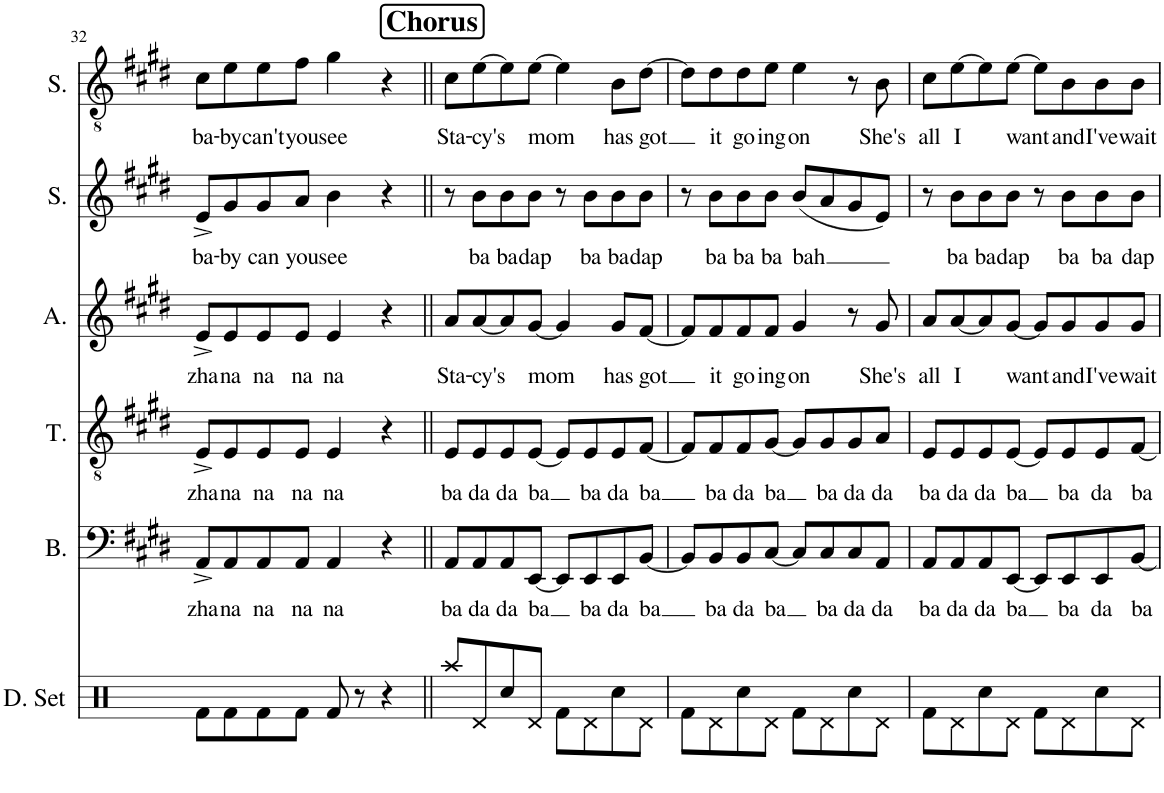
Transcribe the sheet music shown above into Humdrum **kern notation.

**kern	**kern	**text	**kern	**text	**kern	**text	**kern	**text	**kern	**text
*part6	*part5	*part5	*part4	*part4	*part3	*part3	*part2	*part2	*part1	*part1
*staff6	*staff5	*staff5	*staff4	*staff4	*staff3	*staff3	*staff2	*staff2	*staff1	*staff1
*I"Drumset	*I"Bass	*	*I"Tenor	*	*I"Alto	*	*I"Soprano	*	*I"Solo	*
*I'D. Set	*I'B.	*	*I'T.	*	*I'A.	*	*I'S.	*	*I'S.	*
!!LO:PB:g=z
*clefX	*clefF4	*	*clefGv2	*	*clefG2	*	*clefG2	*	*clefGv2	*
*k[]	*k[f#c#g#d#]	*	*k[f#c#g#d#]	*	*k[f#c#g#d#]	*	*k[f#c#g#d#]	*	*k[f#c#g#d#]	*
*M4/4	*M4/4	*	*M4/4	*	*M4/4	*	*M4/4	*	*M4/4	*
=32	=32	=32	=32	=32	=32	=32	=32	=32	=32	=32
!	!	!LO:LY:b	!	!LO:LY:b	!	!LO:LY:b	!	!LO:LY:b	!	!LO:LY:b
8Rf\L	8AA^/L	zha	8E^/L	zha	8e^/L	zha	8e^/L	ba-	8c#\L	ba-
!	!	!LO:LY:b	!	!LO:LY:b	!	!LO:LY:b	!	!LO:LY:b	!	!LO:LY:b
8Rf\	8AA/	na	8E/	na	8e/	na	8g#/	-by	8e\	-by
!	!	!LO:LY:b	!	!LO:LY:b	!	!LO:LY:b	!	!LO:LY:b	!	!LO:LY:b
8Rf\	8AA/	na	8E/	na	8e/	na	8g#/	can	8e\	can't
!	!	!LO:LY:b	!	!LO:LY:b	!	!LO:LY:b	!	!LO:LY:b	!	!LO:LY:b
8Rf\J	8AA/J	na	8E/J	na	8e/J	na	8a/J	you	8f#\J	you
!	!	!LO:LY:b	!	!LO:LY:b	!	!LO:LY:b	!	!LO:LY:b	!	!LO:LY:b
8Rf/	4AA/	na	4E/	na	4e/	na	4b\	see	4g#\	see
8r	.	.	.	.	.	.	.	.	.	.
4r	4r	.	4r	.	4r	.	4r	.	4r	.
!!LO:REH:place=s1:a:B:cj:fs=14:t=Chorus
=33||	=33||	=33||	=33||	=33||	=33||	=33||	=33||	=33||	=33||	=33||
!	!	!LO:LY:b	!	!LO:LY:b	!	!LO:LY:b	!	!	!	!LO:LY:b
8Raa/L	8AA/L	ba	8E/L	ba	8a/L	Sta-	8r	.	8c#\L	Sta-
!	!	!LO:LY:b	!	!LO:LY:b	!	!LO:LY:b	!	!LO:LY:b	!	!LO:LY:b
8Rd/	8AA/	da	8E/	da	[8a/	-cy's	8b\L	ba	[8e\	-cy's
!	!	!LO:LY:b	!	!LO:LY:b	!	!	!	!LO:LY:b	!	!
8Rcc/	8AA/	da	8E/	da	8a/]	.	8b\	ba	8e\]	.
!	!	!LO:LY:b	!	!LO:LY:b	!	!LO:LY:b	!	!LO:LY:b	!	!LO:LY:b
8Rd/J	[8EE/J	ba	[8E/J	ba	[8g#/J	mom	8b\J	dap	[8e\J	mom
8Rf\L	8EE/L]	.	8E/L]	.	4g#/]	.	8r	.	4e\]	.
!	!	!LO:LY:b	!	!LO:LY:b	!	!	!	!LO:LY:b	!	!
8Rd\	8EE/	ba	8E/	ba	.	.	8b\L	ba	.	.
!	!	!LO:LY:b	!	!LO:LY:b	!	!LO:LY:b	!	!LO:LY:b	!	!LO:LY:b
8Rcc\	8EE/	da	8E/	da	8g#/L	has	8b\	ba	8B\L	has
!	!	!LO:LY:b	!	!LO:LY:b	!	!LO:LY:b	!	!LO:LY:b	!	!LO:LY:b
8Rd\J	[8BB/J	ba	[8F#/J	ba	[8f#/J	got	8b\J	dap	[8d#\J	got
=34	=34	=34	=34	=34	=34	=34	=34	=34	=34	=34
8Rf\L	8BB/L]	.	8F#/L]	.	8f#/L]	.	8r	.	8d#\L]	.
!	!	!LO:LY:b	!	!LO:LY:b	!	!LO:LY:b	!	!LO:LY:b	!	!LO:LY:b
8Rd\	8BB/	ba	8F#/	ba	8f#/	it	8b\L	ba	8d#\	it
!	!	!LO:LY:b	!	!LO:LY:b	!	!LO:LY:b	!	!LO:LY:b	!	!LO:LY:b
8Rcc\	8BB/	da	8F#/	da	8f#/	go-	8b\	ba	8d#\	go-
!	!	!LO:LY:b	!	!LO:LY:b	!	!LO:LY:b	!	!LO:LY:b	!	!LO:LY:b
8Rd\J	[8C#/J	ba	[8G#/J	ba	8f#/J	-ing	8b\J	ba	8e\J	-ing
!	!	!	!	!	!	!LO:LY:b	!	!LO:LY:b	!	!LO:LY:b
8Rf\L	8C#/L]	.	8G#/L]	.	4g#/	on	(8b/L	bah	4e\	on
!	!	!LO:LY:b	!	!LO:LY:b	!	!	!	!	!	!
8Rd\	8C#/	ba	8G#/	ba	.	.	8a/	.	.	.
!	!	!LO:LY:b	!	!LO:LY:b	!	!	!	!	!	!
8Rcc\	8C#/	da	8G#/	da	8r	.	8g#/	.	8r	.
!	!	!LO:LY:b	!	!LO:LY:b	!	!LO:LY:b	!	!	!	!LO:LY:b
8Rd\J	8AA/J	da	8A/J	da	8g#/	She's	8e/J)	.	8B\	She's
=35	=35	=35	=35	=35	=35	=35	=35	=35	=35	=35
!	!	!LO:LY:b	!	!LO:LY:b	!	!LO:LY:b	!	!	!	!LO:LY:b
8Rf\L	8AA/L	ba	8E/L	ba	8a/L	all	8r	.	8c#\L	all
!	!	!LO:LY:b	!	!LO:LY:b	!	!LO:LY:b	!	!LO:LY:b	!	!LO:LY:b
8Rd\	8AA/	da	8E/	da	[8a/	I	8b\L	ba	[8e\	I
!	!	!LO:LY:b	!	!LO:LY:b	!	!	!	!LO:LY:b	!	!
8Rcc\	8AA/	da	8E/	da	8a/]	.	8b\	ba	8e\]	.
!	!	!LO:LY:b	!	!LO:LY:b	!	!LO:LY:b	!	!LO:LY:b	!	!LO:LY:b
8Rd\J	[8EE/J	ba	[8E/J	ba	[8g#/J	want	8b\J	dap	[8e\J	want
8Rf\L	8EE/L]	.	8E/L]	.	8g#/L]	.	8r	.	8e\L]	.
!	!	!LO:LY:b	!	!LO:LY:b	!	!LO:LY:b	!	!LO:LY:b	!	!LO:LY:b
8Rd\	8EE/	ba	8E/	ba	8g#/	and	8b\L	ba	8B\	and
!	!	!LO:LY:b	!	!LO:LY:b	!	!LO:LY:b	!	!LO:LY:b	!	!LO:LY:b
8Rcc\	8EE/	da	8E/	da	8g#/	I've	8b\	ba	8B\	I've
!	!	!LO:LY:b	!	!LO:LY:b	!	!LO:LY:b	!	!LO:LY:b	!	!LO:LY:b
8Rd\J	[8BB/J	ba	[8F#/J	ba	8g#/J	wait-	8b\J	dap	8B\J	wait-
=	=	=	=	=	=	=	=	=	=	=
*-	*-	*-	*-	*-	*-	*-	*-	*-	*-	*-
